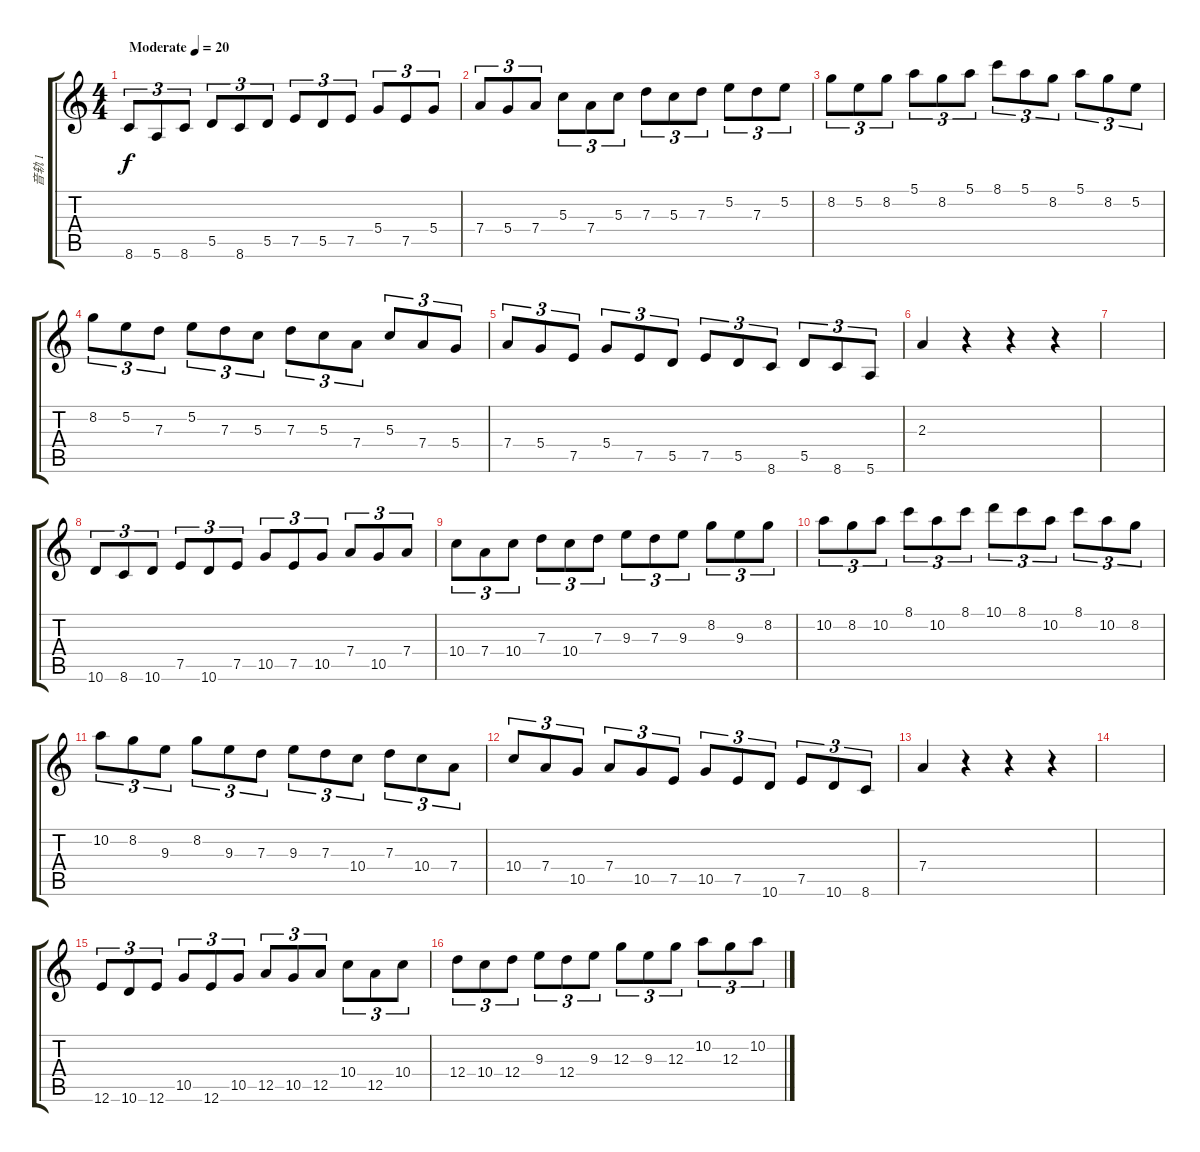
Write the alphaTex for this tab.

\track ("音轨 1" "音轨 1") {instrument acousticguitarnylon}
\staff {score tabs}
\tuning (E4 B3 G3 D3 A2 E2) {hide}
\ts (4 4)
\tempo (20 "Moderate")
\clef g2
\ks c
8.6.8{tu (3 2) dy f instrument acousticguitarnylon} 5.6.8{tu (3 2)} 8.6.8{tu (3 2)} 5.5.8{tu (3 2)} 8.6.8{tu (3 2)} 5.5.8{tu (3 2)} 7.5.8{tu (3 2)} 5.5.8{tu (3 2)} 7.5.8{tu (3 2)} 5.4.8{tu (3 2)} 7.5.8{tu (3 2)} 5.4.8{tu (3 2)} |
7.4.8{tu (3 2)} 5.4.8{tu (3 2)} 7.4.8{tu (3 2)} 5.3.8{tu (3 2)} 7.4.8{tu (3 2)} 5.3.8{tu (3 2)} 7.3.8{tu (3 2)} 5.3.8{tu (3 2)} 7.3.8{tu (3 2)} 5.2.8{tu (3 2)} 7.3.8{tu (3 2)} 5.2.8{tu (3 2)} |
8.2.8{tu (3 2)} 5.2.8{tu (3 2)} 8.2.8{tu (3 2)} 5.1.8{tu (3 2)} 8.2.8{tu (3 2)} 5.1.8{tu (3 2)} 8.1.8{tu (3 2)} 5.1.8{tu (3 2)} 8.2.8{tu (3 2)} 5.1.8{tu (3 2)} 8.2.8{tu (3 2)} 5.2.8{tu (3 2)} |
8.2.8{tu (3 2)} 5.2.8{tu (3 2)} 7.3.8{tu (3 2)} 5.2.8{tu (3 2)} 7.3.8{tu (3 2)} 5.3.8{tu (3 2)} 7.3.8{tu (3 2)} 5.3.8{tu (3 2)} 7.4.8{tu (3 2)} 5.3.8{tu (3 2)} 7.4.8{tu (3 2)} 5.4.8{tu (3 2)} |
7.4.8{tu (3 2)} 5.4.8{tu (3 2)} 7.5.8{tu (3 2)} 5.4.8{tu (3 2)} 7.5.8{tu (3 2)} 5.5.8{tu (3 2)} 7.5.8{tu (3 2)} 5.5.8{tu (3 2)} 8.6.8{tu (3 2)} 5.5.8{tu (3 2)} 8.6.8{tu (3 2)} 5.6.8{tu (3 2)} |
2.3.4 r.4 r.4 r.4 |
|
10.6.8{tu (3 2)} 8.6.8{tu (3 2)} 10.6.8{tu (3 2)} 7.5.8{tu (3 2)} 10.6.8{tu (3 2)} 7.5.8{tu (3 2)} 10.5.8{tu (3 2)} 7.5.8{tu (3 2)} 10.5.8{tu (3 2)} 7.4.8{tu (3 2)} 10.5.8{tu (3 2)} 7.4.8{tu (3 2)} |
10.4.8{tu (3 2)} 7.4.8{tu (3 2)} 10.4.8{tu (3 2)} 7.3.8{tu (3 2)} 10.4.8{tu (3 2)} 7.3.8{tu (3 2)} 9.3.8{tu (3 2)} 7.3.8{tu (3 2)} 9.3.8{tu (3 2)} 8.2.8{tu (3 2)} 9.3.8{tu (3 2)} 8.2.8{tu (3 2)} |
10.2.8{tu (3 2)} 8.2.8{tu (3 2)} 10.2.8{tu (3 2)} 8.1.8{tu (3 2)} 10.2.8{tu (3 2)} 8.1.8{tu (3 2)} 10.1.8{tu (3 2)} 8.1.8{tu (3 2)} 10.2.8{tu (3 2)} 8.1.8{tu (3 2)} 10.2.8{tu (3 2)} 8.2.8{tu (3 2)} |
10.2.8{tu (3 2)} 8.2.8{tu (3 2)} 9.3.8{tu (3 2)} 8.2.8{tu (3 2)} 9.3.8{tu (3 2)} 7.3.8{tu (3 2)} 9.3.8{tu (3 2)} 7.3.8{tu (3 2)} 10.4.8{tu (3 2)} 7.3.8{tu (3 2)} 10.4.8{tu (3 2)} 7.4.8{tu (3 2)} |
10.4.8{tu (3 2)} 7.4.8{tu (3 2)} 10.5.8{tu (3 2)} 7.4.8{tu (3 2)} 10.5.8{tu (3 2)} 7.5.8{tu (3 2)} 10.5.8{tu (3 2)} 7.5.8{tu (3 2)} 10.6.8{tu (3 2)} 7.5.8{tu (3 2)} 10.6.8{tu (3 2)} 8.6.8{tu (3 2)} |
7.4.4 r.4 r.4 r.4 |
|
12.6.8{tu (3 2)} 10.6.8{tu (3 2)} 12.6.8{tu (3 2)} 10.5.8{tu (3 2)} 12.6.8{tu (3 2)} 10.5.8{tu (3 2)} 12.5.8{tu (3 2)} 10.5.8{tu (3 2)} 12.5.8{tu (3 2)} 10.4.8{tu (3 2)} 12.5.8{tu (3 2)} 10.4.8{tu (3 2)} |
12.4.8{tu (3 2)} 10.4.8{tu (3 2)} 12.4.8{tu (3 2)} 9.3.8{tu (3 2)} 12.4.8{tu (3 2)} 9.3.8{tu (3 2)} 12.3.8{tu (3 2)} 9.3.8{tu (3 2)} 12.3.8{tu (3 2)} 10.2.8{tu (3 2)} 12.3.8{tu (3 2)} 10.2.8{tu (3 2)}
